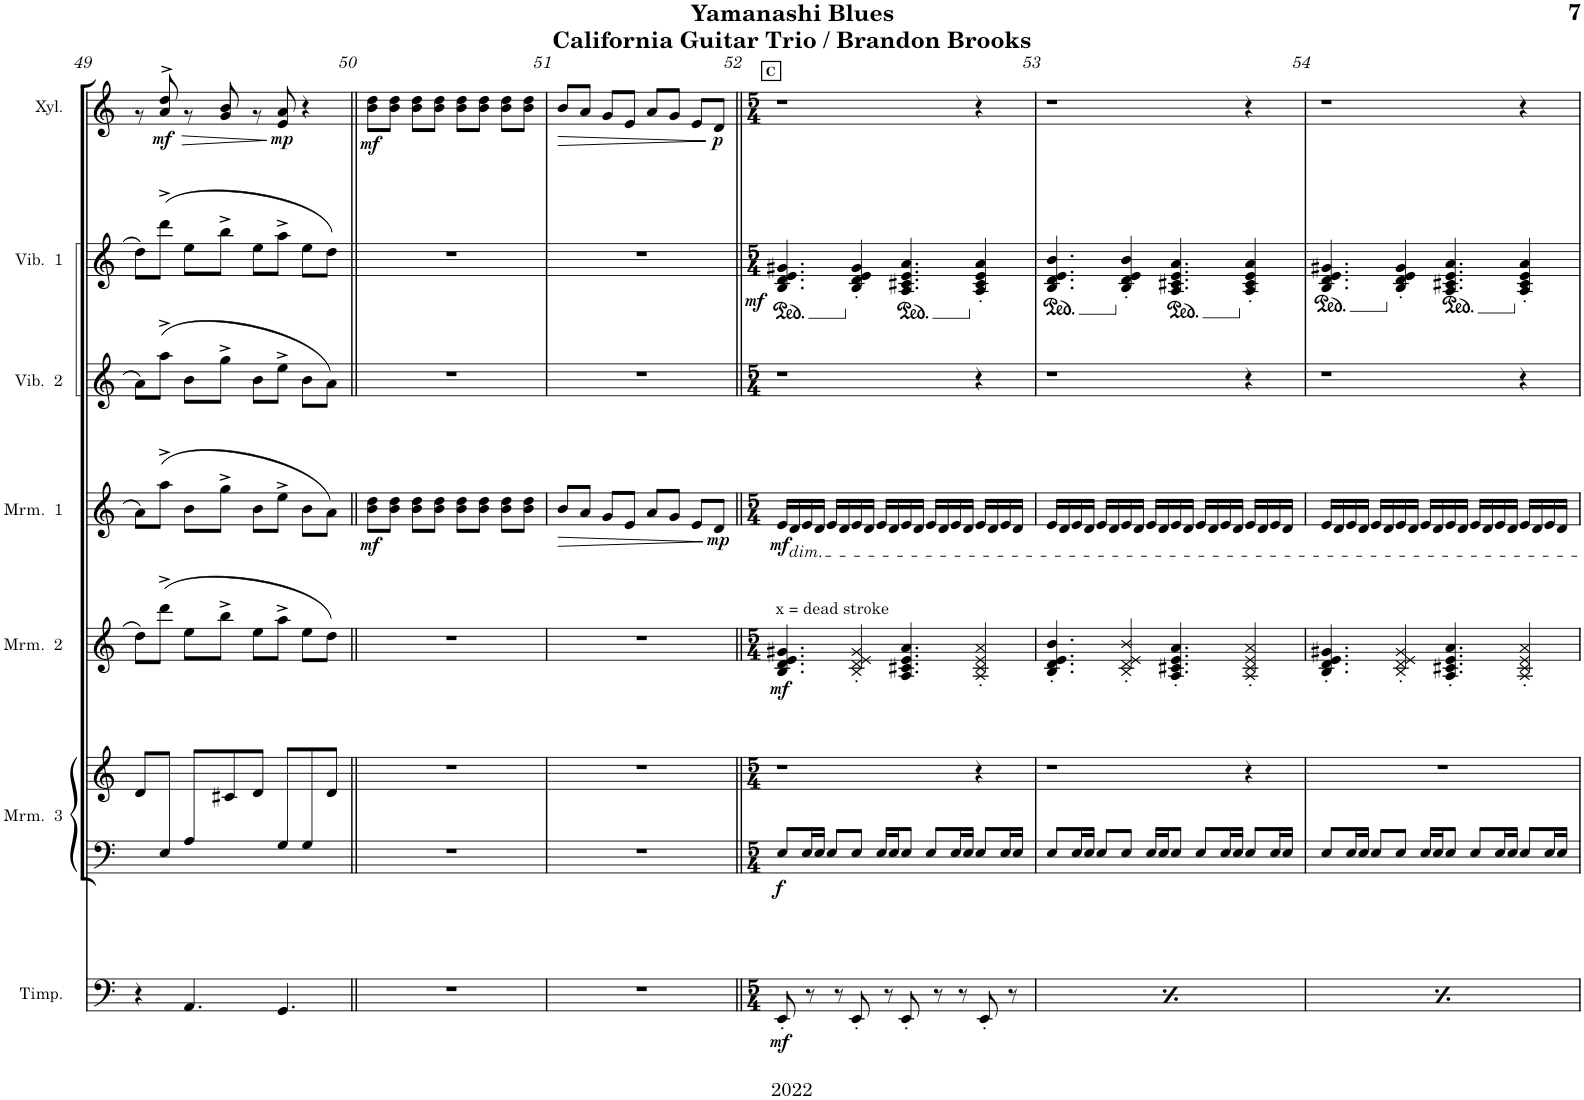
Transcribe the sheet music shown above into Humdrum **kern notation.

**kern	**dynam	**kern	**kern	**kern	**kern	**kern	**kern	**dynam	**kern	**dynam	**kern	**kern	**dynam	**kern	**dynam	**kern	**dynam	**kern	**kern	**dynam	**kern	**dynam
*part12	*part12	*part11	*part11	*part10	*part9	*part9	*part8	*part8	*part7	*part7	*part6	*part6	*part6	*part5	*part5	*part4	*part4	*part3	*part2	*part2	*part1	*part1
*staff15	*staff15	*staff14	*staff13	*staff12	*staff11	*staff10	*staff9	*staff9	*staff8	*staff8	*staff7	*staff6	*staff6/7	*staff5	*staff5	*staff4	*staff4	*staff3	*staff2	*staff2	*staff1	*staff1
*I"Xylophone	*	*I"Guitar 3	*	*I"Guitar 2	*I"Guitar 1	*	*I"Electric Bass	*	*I"Timpani	*	*I"Marimba 3	*	*	*I"Marimba 2	*	*I"Marimba 1	*	*I"Vibraphone 2	*I"Vibraphone 1	*	*I"Glock / Xylo	*
*I'Xyl.	*	*I'Gtr.  2	*	*I'Gtr.  2	*I'Gtr.  1	*	*I'El. B.	*	*I'Timp.	*	*I'Mrm.  3	*	*	*I'Mrm.  2	*	*I'Mrm.  1	*	*I'Vib.  2	*I'Vib.  1	*	*I'Glock / Xylo	*
!!LO:PB:g=z
*clefG2	*	*clefF4	*clefG2	*clefG2	*clefF4	*clefG2	*clefF4	*	*clefF4	*	*clefF4	*clefG2	*	*clefG2	*	*clefG2	*	*clefG2	*clefG2	*	*clefG2	*
*Trd-7c-12	*	*	*	*	*	*	*Trd7c12	*	*	*	*	*	*	*	*	*	*	*	*	*	*Trd-7c-12	*
*k[]	*	*k[]	*k[]	*k[]	*k[]	*k[]	*k[]	*	*k[]	*	*k[]	*k[]	*	*k[]	*	*k[]	*	*k[]	*k[]	*	*k[]	*
*M4/4	*	*M4/4	*M4/4	*M4/4	*M4/4	*M4/4	*M4/4	*	*M4/4	*	*M4/4	*M4/4	*	*M4/4	*	*M4/4	*	*M4/4	*M4/4	*	*M4/4	*
=49	=49	=49	=49	=49	=49	=49	=49	=49	=49	=49	=49	=49	=49	=49	=49	=49	=49	=49	=49	=49	=49	=49
*^	*	*	*	*	*^	*	*	*	*	*	*^	*	*	*	*	*	*	*	*	*	*^	*
8r	8r	.	1r	8b\L	8b\L	8ryy	1r	8d/L	4r	.	4r	.	8ryy	1ryy	8d/L	.	8dd\L	.	8a\L	.	8a\L	8dd\L	.	8ryy	8r	.
!	!	!LO:DY:b	!	!	!	!	!	!	!	!	!	!	!	!	!	!	!	!	!	!	!	!	!	!	!	!LO:DY:b
8a^	8dd	mf	.	(8aa\J	(8aa\J	8E\L	.	4ryy	.	.	.	.	8E/J	.	4ryy	.	(8ddd^\J	.	(8aa^\J	.	(8aa^\J	(8ddd^\J	.	8a^/	8dd/	mf
!	!	!LO:HP:b	!	!	!	!	!	!	!	!	!	!	!	!	!	!	!	!	!	!	!	!	!	!	!	!LO:HP:b
8r	8r	>	.	8b\L	8b\L	8A\J	.	.	4.A	.	4.AA/	.	8A/L	.	.	.	8ee\L	.	8b\L	.	8b\L	8ee\L	.	8ryy	8r	>
8g	8b	.	.	8gg\J	8gg\J	4ryy	.	8c#X/J	.	.	.	.	4ryy	.	8c#X/	.	8bb^\J	.	8gg^\J	.	8gg^\J	8bb^\J	.	8g/	8b/	.
8r	8r	.	.	8b\L	8b\L	.	.	8d/L	.	.	.	.	.	.	8d/J	.	8ee\L	.	8b\L	.	8b\L	8ee\L	.	8ryy	8r	.
!	!	!LO:DY:n=1:b	!	!	!	!	!	!	!	!	!	!	!	!	!	!	!	!	!	!	!	!	!	!	!	!LO:DY:n=1:b
8e	8a	] mp	.	8ee\J	8ee\J	8G\L	.	4ryy	4.G	.	4.GG/	.	8G/L	.	4ryy	.	8aa^\J	.	8ee^\J	.	8ee^\J	8aa^\J	.	8e/	8a/	] mp
4r	4ryy	.	.	8b/L	8b/L	8G\J	.	.	.	.	.	.	8G/	.	.	.	8ee\L	.	8b\L	.	8b\L	8ee\L	.	4r	4ryy	.
.	.	.	.	8a/J)	8a/J)	8ryy	.	8d/J	.	.	.	.	8ryy	.	8d/J	.	8dd\J)	.	8a\J)	.	8a\J)	8dd\J)	.	.	.	.
*v	*v	*	*	*	*	*v	*v	*	*	*	*	*	*v	*v	*	*	*	*	*	*	*	*	*	*v	*v	*
=50||	=50||	=50||	=50||	=50||	=50||	=50||	=50||	=50||	=50||	=50||	=50||	=50||	=50||	=50||	=50||	=50||	=50||	=50||	=50||	=50||	=50||	=50||
!	!LO:DY:b	!	!	!	!	!	!	!	!	!	!	!	!	!	!	!	!LO:DY:b	!	!	!	!	!LO:DY:b
8b\ 8dd\L	mp	1r	1r	1r	1r	8b\ 8dd\L	1r	.	1r	.	1r	1r	.	1r	.	8b\ 8dd\L	mf	1r	1r	.	8b\ 8dd\L	mf
8b\ 8dd\J	.	.	.	.	.	8b\ 8dd\J	.	.	.	.	.	.	.	.	.	8b\ 8dd\J	.	.	.	.	8b\ 8dd\J	.
8b\ 8dd\L	.	.	.	.	.	8b\ 8dd\L	.	.	.	.	.	.	.	.	.	8b\ 8dd\L	.	.	.	.	8b\ 8dd\L	.
8b\ 8dd\J	.	.	.	.	.	8b\ 8dd\J	.	.	.	.	.	.	.	.	.	8b\ 8dd\J	.	.	.	.	8b\ 8dd\J	.
8b\ 8dd\L	.	.	.	.	.	8b\ 8dd\L	.	.	.	.	.	.	.	.	.	8b\ 8dd\L	.	.	.	.	8b\ 8dd\L	.
8b\ 8dd\J	.	.	.	.	.	8b\ 8dd\J	.	.	.	.	.	.	.	.	.	8b\ 8dd\J	.	.	.	.	8b\ 8dd\J	.
8b\ 8dd\L	.	.	.	.	.	8b\ 8dd\L	.	.	.	.	.	.	.	.	.	8b\ 8dd\L	.	.	.	.	8b\ 8dd\L	.
8b\ 8dd\J	.	.	.	.	.	8b\ 8dd\J	.	.	.	.	.	.	.	.	.	8b\ 8dd\J	.	.	.	.	8b\ 8dd\J	.
=51	=51	=51	=51	=51	=51	=51	=51	=51	=51	=51	=51	=51	=51	=51	=51	=51	=51	=51	=51	=51	=51	=51
!	!LO:HP:b	!	!	!	!	!	!	!	!	!	!	!	!	!	!	!	!LO:HP:b	!	!	!	!	!LO:HP:b
8b/L	>	1r	1r	1r	1r	8b/L	1r	.	1r	.	1r	1r	.	1r	.	8b/L	>	1r	1r	.	8b/L	>
8a/J	.	.	.	.	.	8a/J	.	.	.	.	.	.	.	.	.	8a/J	.	.	.	.	8a/J	.
8g/L	.	.	.	.	.	8g/L	.	.	.	.	.	.	.	.	.	8g/L	.	.	.	.	8g/L	.
8e/J	.	.	.	.	.	8e/J	.	.	.	.	.	.	.	.	.	8e/J	.	.	.	.	8e/J	.
8a/L	.	.	.	.	.	8a/L	.	.	.	.	.	.	.	.	.	8a/L	.	.	.	.	8a/L	.
8g/J	.	.	.	.	.	8g/J	.	.	.	.	.	.	.	.	.	8g/J	.	.	.	.	8g/J	.
8e/L	.	.	.	.	.	8e/L	.	.	.	.	.	.	.	.	.	8e/L	.	.	.	.	8e/L	.
!	!LO:DY:n=1:b	!	!	!	!	!	!	!	!	!	!	!	!	!	!	!	!LO:DY:n=1:b	!	!	!	!	!LO:DY:n=1:b
8d/J	] p	.	.	.	.	8d/J	.	.	.	.	.	.	.	.	.	8d/J	] mp	.	.	.	8d/J	] p
!!LO:REH:place=s1:a:B:cj:fs=8:t=C
=52||	=52||	=52||	=52||	=52||	=52||	=52||	=52||	=52||	=52||	=52||	=52||	=52||	=52||	=52||	=52||	=52||	=52||	=52||	=52||	=52||	=52||	=52||
*M5/4	*	*M5/4	*M5/4	*M5/4	*M5/4	*M5/4	*M5/4	*	*M5/4	*	*M5/4	*M5/4	*	*M5/4	*	*M5/4	*	*M5/4	*M5/4	*	*M5/4	*
*	*	*	*	*	*	*	*	*	*	*	*	*	*	*	*	*	*	*	*ped	*	*	*
!	!	!	!	!	!	!	!	!LO:DY:b	!	!LO:DY:b	!	!	!LO:DY:b=2	!	!LO:DY:b	!	!LO:DY:b	!	!	!LO:DY:b	!	!
1r	.	8E\L	1r	4.B' 4.d' 4.e' 4.g#X'	4%5r	4%5r	8E'	mf	8EE'/	mf	8E/L	1r	f	4.B/ 4.d/ 4.e/ 4.g#X/	mf	16e/LL	mf	1r	4.B/ 4.d/ 4.e/ 4.g#X/	mf	1r	.
!	!	!	!	!	!	!	!	!	!	!	!	!	!	!	!	!LO:TX:b:i:t=dim.	!	!	!	!	!	!
.	.	.	.	.	.	.	.	.	.	.	.	.	.	.	.	16d/	.	.	.	.	.	.
.	.	16E\L	.	.	.	.	8r	.	8r	.	16E/L	.	.	.	.	16e/	.	.	.	.	.	.
.	.	16E\J	.	.	.	.	.	.	.	.	16E/JJ	.	.	.	.	16d/JJ	.	.	.	.	.	.
.	.	8E\	.	.	.	.	8r	.	8r	.	8E/L	.	.	.	.	16e/LL	.	.	.	.	.	.
.	.	.	.	.	.	.	.	.	.	.	.	.	.	.	.	16d/	.	.	.	.	.	.
*	*	*	*	*	*	*	*	*	*	*	*	*	*	*	*	*	*	*	*Xped	*	*	*
!	!	!	!	!	!	!	!	!	!	!	!	!	!	!LO:TX:a:t=x = dead stroke	!	!	!	!	!	!	!	!
.	.	8E\J	.	4B' 4d' 4e' 4g#'	.	.	8E'	.	8EE'/	.	8E/J	.	.	4B/' 4d/' 4e/' 4g#/'	.	16e/	.	.	4B/' 4d/' 4e/' 4g#/'	.	.	.
.	.	.	.	.	.	.	.	.	.	.	.	.	.	.	.	16d/JJ	.	.	.	.	.	.
.	.	16E\LL	.	.	.	.	8r	.	8r	.	16E/LL	.	.	.	.	16e/LL	.	.	.	.	.	.
.	.	16E\J	.	.	.	.	.	.	.	.	16E/J	.	.	.	.	16d/	.	.	.	.	.	.
*	*	*	*	*	*	*	*	*	*	*	*	*	*	*	*	*	*	*	*ped	*	*	*
.	.	8E\	.	4.A' 4.c#X' 4.e' 4.a'	.	.	8E'	.	8EE'/	.	8E/J	.	.	4.A/ 4.c#X/ 4.e/ 4.a/	.	16e/	.	.	4.A/ 4.c#X/ 4.e/ 4.a/	.	.	.
.	.	.	.	.	.	.	.	.	.	.	.	.	.	.	.	16d/JJ	.	.	.	.	.	.
.	.	8E\	.	.	.	.	8r	.	8r	.	8E/L	.	.	.	.	16e/LL	.	.	.	.	.	.
.	.	.	.	.	.	.	.	.	.	.	.	.	.	.	.	16d/	.	.	.	.	.	.
.	.	16E\L	.	.	.	.	8r	.	8r	.	16E/L	.	.	.	.	16e/	.	.	.	.	.	.
.	.	16E\J	.	.	.	.	.	.	.	.	16E/JJ	.	.	.	.	16d/JJ	.	.	.	.	.	.
*	*	*	*	*	*	*	*	*	*	*	*	*	*	*	*	*	*	*	*Xped	*	*	*
4r	.	8E\	4r	4A' 4c#' 4e' 4a'	.	.	8E'	.	8EE'/	.	8E/L	4r	.	4A/' 4c#/' 4e/' 4a/'	.	16e/LL	.	4r	4A/' 4c#/' 4e/' 4a/'	.	4r	.
.	.	.	.	.	.	.	.	.	.	.	.	.	.	.	.	16d/	.	.	.	.	.	.
.	.	16E\L	.	.	.	.	8r	.	8r	.	16E/L	.	.	.	.	16e/	.	.	.	.	.	.
.	.	16E\JJ	.	.	.	.	.	.	.	.	16E/JJ	.	.	.	.	16d/JJ	.	.	.	.	.	.
=53	=53	=53	=53	=53	=53	=53	=53	=53	=53	=53	=53	=53	=53	=53	=53	=53	=53	=53	=53	=53	=53	=53
*	*	*	*	*	*	*	*	*	*	*	*	*	*	*	*	*	*	*	*ped	*	*	*
!	!	!	!	!	!	!	!	!	!	!LO:DY:b	!	!	!	!	!	!	!	!	!	!	!	!
1r	.	8E\L	1r	4.B' 4.d' 4.e' 4.b'	4%5r	4%5r	8E'	.	8EE'/	mf	8E/L	1r	.	4.B/' 4.d/' 4.e/' 4.b/'	.	16e/LL	.	1r	4.B/ 4.d/ 4.e/ 4.b/	.	1r	.
.	.	.	.	.	.	.	.	.	.	.	.	.	.	.	.	16d/	.	.	.	.	.	.
.	.	16E\L	.	.	.	.	8r	.	8r	.	16E/L	.	.	.	.	16e/	.	.	.	.	.	.
.	.	16E\J	.	.	.	.	.	.	.	.	16E/JJ	.	.	.	.	16d/JJ	.	.	.	.	.	.
.	.	8E\	.	.	.	.	8r	.	8r	.	8E/L	.	.	.	.	16e/LL	.	.	.	.	.	.
.	.	.	.	.	.	.	.	.	.	.	.	.	.	.	.	16d/	.	.	.	.	.	.
*	*	*	*	*	*	*	*	*	*	*	*	*	*	*	*	*	*	*	*Xped	*	*	*
.	.	8E\J	.	4B' 4d' 4e' 4b'	.	.	8E'	.	8EE'/	.	8E/J	.	.	4B/' 4d/' 4e/' 4b/'	.	16e/	.	.	4B/' 4d/' 4e/' 4b/'	.	.	.
.	.	.	.	.	.	.	.	.	.	.	.	.	.	.	.	16d/JJ	.	.	.	.	.	.
.	.	16E\LL	.	.	.	.	8r	.	8r	.	16E/LL	.	.	.	.	16e/LL	.	.	.	.	.	.
.	.	16E\J	.	.	.	.	.	.	.	.	16E/J	.	.	.	.	16d/	.	.	.	.	.	.
*	*	*	*	*	*	*	*	*	*	*	*	*	*	*	*	*	*	*	*ped	*	*	*
.	.	8E\	.	4.A' 4.c#X' 4.e' 4.a'	.	.	8E'	.	8EE'/	.	8E/J	.	.	4.A/' 4.c#X/' 4.e/' 4.a/'	.	16e/	.	.	4.A/ 4.c#X/ 4.e/ 4.a/	.	.	.
.	.	.	.	.	.	.	.	.	.	.	.	.	.	.	.	16d/JJ	.	.	.	.	.	.
.	.	8E\	.	.	.	.	8r	.	8r	.	8E/L	.	.	.	.	16e/LL	.	.	.	.	.	.
.	.	.	.	.	.	.	.	.	.	.	.	.	.	.	.	16d/	.	.	.	.	.	.
.	.	16E\L	.	.	.	.	8r	.	8r	.	16E/L	.	.	.	.	16e/	.	.	.	.	.	.
.	.	16E\J	.	.	.	.	.	.	.	.	16E/JJ	.	.	.	.	16d/JJ	.	.	.	.	.	.
*	*	*	*	*	*	*	*	*	*	*	*	*	*	*	*	*	*	*	*Xped	*	*	*
4r	.	8E\	4r	4A' 4c#' 4e' 4a'	.	.	8E'	.	8EE'/	.	8E/L	4r	.	4A/' 4c#/' 4e/' 4a/'	.	16e/LL	.	4r	4A/' 4c#/' 4e/' 4a/'	.	4r	.
.	.	.	.	.	.	.	.	.	.	.	.	.	.	.	.	16d/	.	.	.	.	.	.
.	.	16E\L	.	.	.	.	8r	.	8r	.	16E/L	.	.	.	.	16e/	.	.	.	.	.	.
.	.	16E\JJ	.	.	.	.	.	.	.	.	16E/JJ	.	.	.	.	16d/JJ	.	.	.	.	.	.
=54	=54	=54	=54	=54	=54	=54	=54	=54	=54	=54	=54	=54	=54	=54	=54	=54	=54	=54	=54	=54	=54	=54
*	*	*	*	*	*	*	*	*	*	*	*	*	*	*	*	*	*	*	*ped	*	*	*
!	!	!	!	!	!	!	!	!	!	!LO:DY:b	!	!	!	!	!	!	!	!	!	!	!	!
1r	.	8E\L	4%5r	4.B' 4.d' 4.e' 4.g#X'	4%5r	4%5r	8E'	.	8EE'/	mf	8E/L	4%5r	.	4.B/' 4.d/' 4.e/' 4.g#X/'	.	16e/LL	.	1r	4.B/ 4.d/ 4.e/ 4.g#X/	.	1r	.
.	.	.	.	.	.	.	.	.	.	.	.	.	.	.	.	16d/	.	.	.	.	.	.
.	.	16E\L	.	.	.	.	8r	.	8r	.	16E/L	.	.	.	.	16e/	.	.	.	.	.	.
.	.	16E\J	.	.	.	.	.	.	.	.	16E/JJ	.	.	.	.	16d/JJ	.	.	.	.	.	.
.	.	8E\	.	.	.	.	8r	.	8r	.	8E/L	.	.	.	.	16e/LL	.	.	.	.	.	.
.	.	.	.	.	.	.	.	.	.	.	.	.	.	.	.	16d/	.	.	.	.	.	.
*	*	*	*	*	*	*	*	*	*	*	*	*	*	*	*	*	*	*	*Xped	*	*	*
.	.	8E\J	.	4B' 4d' 4e' 4g#'	.	.	8E'	.	8EE'/	.	8E/J	.	.	4B/' 4d/' 4e/' 4g#/'	.	16e/	.	.	4B/' 4d/' 4e/' 4g#/'	.	.	.
.	.	.	.	.	.	.	.	.	.	.	.	.	.	.	.	16d/JJ	.	.	.	.	.	.
.	.	16E\LL	.	.	.	.	8r	.	8r	.	16E/LL	.	.	.	.	16e/LL	.	.	.	.	.	.
.	.	16E\J	.	.	.	.	.	.	.	.	16E/J	.	.	.	.	16d/	.	.	.	.	.	.
*	*	*	*	*	*	*	*	*	*	*	*	*	*	*	*	*	*	*	*ped	*	*	*
.	.	8E\	.	4.A' 4.c#X' 4.e' 4.a'	.	.	8E'	.	8EE'/	.	8E/J	.	.	4.A/' 4.c#X/' 4.e/' 4.a/'	.	16e/	.	.	4.A/ 4.c#X/ 4.e/ 4.a/	.	.	.
.	.	.	.	.	.	.	.	.	.	.	.	.	.	.	.	16d/JJ	.	.	.	.	.	.
.	.	8E\	.	.	.	.	8r	.	8r	.	8E/L	.	.	.	.	16e/LL	.	.	.	.	.	.
.	.	.	.	.	.	.	.	.	.	.	.	.	.	.	.	16d/	.	.	.	.	.	.
.	.	16E\L	.	.	.	.	8r	.	8r	.	16E/L	.	.	.	.	16e/	.	.	.	.	.	.
.	.	16E\J	.	.	.	.	.	.	.	.	16E/JJ	.	.	.	.	16d/JJ	.	.	.	.	.	.
*	*	*	*	*	*	*	*	*	*	*	*	*	*	*	*	*	*	*	*Xped	*	*	*
4r	.	8E\	.	4A' 4c#' 4e' 4a'	.	.	8E'	.	8EE'/	.	8E/L	.	.	4A/' 4c#/' 4e/' 4a/'	.	16e/LL	.	4r	4A/' 4c#/' 4e/' 4a/'	.	4r	.
.	.	.	.	.	.	.	.	.	.	.	.	.	.	.	.	16d/	.	.	.	.	.	.
.	.	16E\L	.	.	.	.	8r	.	8r	.	16E/L	.	.	.	.	16e/	.	.	.	.	.	.
.	.	16E\JJ	.	.	.	.	.	.	.	.	16E/JJ	.	.	.	.	16d/JJ	.	.	.	.	.	.
=	=	=	=	=	=	=	=	=	=	=	=	=	=	=	=	=	=	=	=	=	=	=
*-	*-	*-	*-	*-	*-	*-	*-	*-	*-	*-	*-	*-	*-	*-	*-	*-	*-	*-	*-	*-	*-	*-
